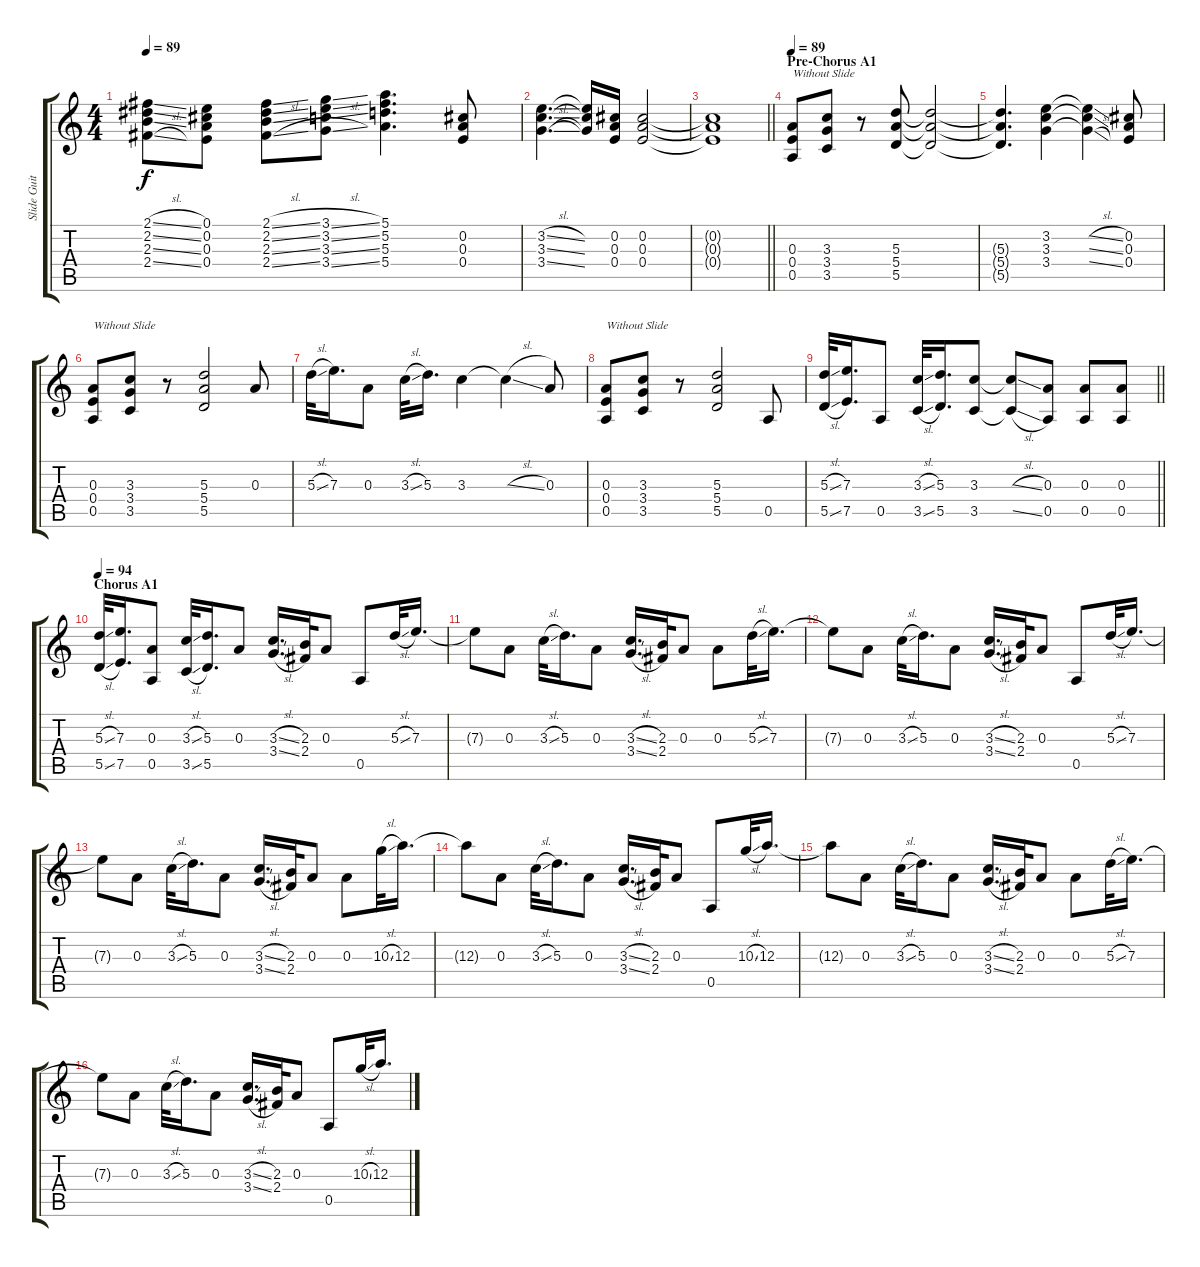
\track ("Slide Guitar L Phaser" "Slide Guit") {instrument overdrivenguitar}
\staff {score tabs}
\tuning (E4 Db4 A3 E3 A2 E2) {hide}
\ts (4 4)
\tempo 89
\clef g2
\ks c
(2.1{sl} 2.2{sl} 2.3{sl} 2.4{sl}).8{dy f} (0.1 0.2 0.3 0.4).8 (2.1{sl} 2.2{sl} 2.3{sl} 2.4{sl}).8 (3.1{sl} 3.2{sl} 3.3{sl} 3.4{sl}).8 (5.1 5.2 5.3 5.4).4{d} (0.2 0.3 0.4).8 |
(3.2{sl} 3.3{sl} 3.4{sl}).4{d} (3.2{t} 3.3{t} 3.4{t}).16 (0.2 0.3 0.4).16 (0.2 0.3 0.4).2 |
\barLineRight lightlight
(0.2{t} 0.3{t} 0.4{t}).1 |
\section ("" "Pre-Chorus A1")
\tempo 89
(0.3 0.4 0.5).8{txt "Without Slide"} (3.3 3.4 3.5).8 r.8 (5.3 5.4 5.5).8 (5.3{t} 5.4{t} 5.5{t}).2 |
(5.3{t} 5.4{t} 5.5{t}).4{d} (3.2 3.3 3.4).4 (3.2{sl t} 3.3{sl t} 3.4{sl t}).4 (0.2 0.3 0.4).8 |
(0.3 0.4 0.5).8{txt "Without Slide"} (3.3 3.4 3.5).8 r.8 (5.3 5.4 5.5).2 0.3.8 |
5.3{sl}.32 7.3.16{d} 0.3.8 3.3{sl}.32 5.3.16{d} 3.3.4 3.3{sl t}.4 0.3.8 |
(0.3 0.4 0.5).8{txt "Without Slide"} (3.3 3.4 3.5).8 r.8 (5.3 5.4 5.5).2 0.5.8 |
\barLineRight lightlight
(5.3{sl} 5.5{sl}).32 (7.3 7.5).16{d} 0.5.8 (3.3{sl} 3.5{sl}).32 (5.3 5.5).16{d} (3.3 3.5).8 (3.3{sl t} 3.5{sl t}).8 (0.3 0.5).8 (0.3 0.5).8 (0.3 0.5).8 |
\section ("" "Chorus A1")
\tempo 94
(5.3{sl} 5.5{sl}).32 (7.3 7.5).16{d} (0.3 0.5).8 (3.3{sl} 3.5{sl}).32 (5.3 5.5).16{d} 0.3.8 (3.3{sl} 3.4{sl}).16{d} (2.3 2.4).32 0.3.8 0.5.8 5.3{sl}.32 7.3.16{d} |
7.3{t}.8 0.3.8 3.3{sl}.32 5.3.16{d} 0.3.8 (3.3{sl} 3.4{sl}).16{d} (2.3 2.4).32 0.3.8 0.3.8 5.3{sl}.32 7.3.16{d} |
7.3{t}.8 0.3.8 3.3{sl}.32 5.3.16{d} 0.3.8 (3.3{sl} 3.4{sl}).16{d} (2.3 2.4).32 0.3.8 0.5.8 5.3{sl}.32 7.3.16{d} |
7.3{t}.8 0.3.8 3.3{sl}.32 5.3.16{d} 0.3.8 (3.3{sl} 3.4{sl}).16{d} (2.3 2.4).32 0.3.8 0.3.8 10.3{sl}.32 12.3.16{d} |
12.3{t}.8 0.3.8 3.3{sl}.32 5.3.16{d} 0.3.8 (3.3{sl} 3.4{sl}).16{d} (2.3 2.4).32 0.3.8 0.5.8 10.3{sl}.32 12.3.16{d} |
12.3{t}.8 0.3.8 3.3{sl}.32 5.3.16{d} 0.3.8 (3.3{sl} 3.4{sl}).16{d} (2.3 2.4).32 0.3.8 0.3.8 5.3{sl}.32 7.3.16{d} |
7.3{t}.8 0.3.8 3.3{sl}.32 5.3.16{d} 0.3.8 (3.3{sl} 3.4{sl}).16{d} (2.3 2.4).32 0.3.8 0.5.8 10.3{sl}.32 12.3.16{d}
